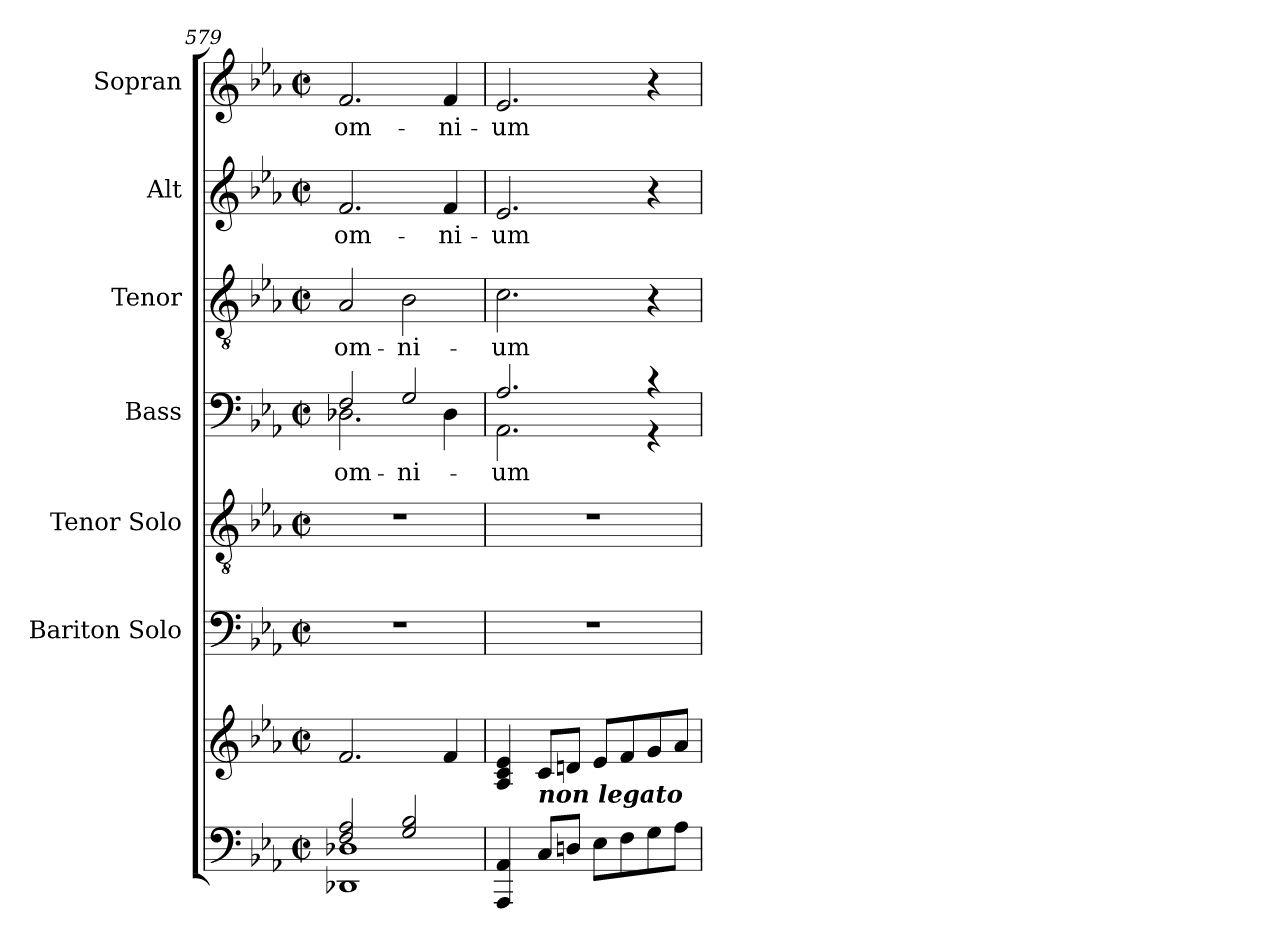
**kern	**kern	**kern	**kern	**kern	**text	**kern	**text	**kern	**text	**kern	**text
*part7	*part7	*part6	*part5	*part4	*part4	*part3	*part3	*part2	*part2	*part1	*part1
*staff8	*staff7	*staff6	*staff5	*staff4	*staff4	*staff3	*staff3	*staff2	*staff2	*staff1	*staff1
*	*	*I"Bariton Solo	*I"Tenor Solo	*I"Bass	*	*I"Tenor	*	*I"Alt	*	*I"Sopran	*
*	*	*	*	*I'B.	*	*I'T.	*	*I'A.	*	*I'S.	*
*clefF4	*clefG2	*clefF4	*clefGv2	*clefF4	*	*clefGv2	*	*clefG2	*	*clefG2	*
*k[b-e-a-]	*k[b-e-a-]	*k[b-e-a-]	*k[b-e-a-]	*k[b-e-a-]	*	*k[b-e-a-]	*	*k[b-e-a-]	*	*k[b-e-a-]	*
*E-:	*E-:	*E-:	*E-:	*E-:	*	*E-:	*	*E-:	*	*E-:	*
*M2/2	*M2/2	*M2/2	*M2/2	*M2/2	*	*M2/2	*	*M2/2	*	*M2/2	*
*met(c|)	*met(c|)	*met(c|)	*met(c|)	*met(c|)	*	*met(c|)	*	*met(c|)	*	*met(c|)	*
=579	=579	=579	=579	=579	=579	=579	=579	=579	=579	=579	=579
*^	*	*	*	*	*	*	*	*	*	*	*
!	!	!	!	!	!	!LO:LY:b	!	!LO:LY:b	!	!LO:LY:b	!	!LO:LY:b
*	*	*	*	*	*^	*	*	*	*	*	*	*
2F/ 2A-/	1DD-X 1D-X	2.f/	1r	1r	2F/	2.D-X\	om-	2A-/	om-	2.f/	om-	2.f/	om-
!	!	!	!	!	!	!	!LO:LY:b	!	!LO:LY:b	!	!	!	!
2G/ 2B-/	.	.	.	.	2G/	.	-ni-	2B-\	-ni-	.	.	.	.
!	!	!	!	!	!	!	!	!	!	!	!LO:LY:b	!	!LO:LY:b
.	.	4f/	.	.	.	4D-\	.	.	.	4f/	-ni-	4f/	-ni-
*v	*v	*	*	*	*	*	*	*	*	*	*	*	*
=580	=580	=580	=580	=580	=580	=580	=580	=580	=580	=580	=580	=580
!	!	!	!	!	!	!LO:LY:b	!	!LO:LY:b	!	!LO:LY:b	!	!LO:LY:b
4AAA-/ 4AA-/	4A-/ 4c/ 4e-/	1r	1r	2.A-/	2.AA-\	-um	2.c\	-um	2.e-/	-um	2.e-/	-um
!	!LO:TX:b:Bi:t=non legato	!	!	!	!	!	!	!	!	!	!	!
8C/L	8c/L	.	.	.	.	.	.	.	.	.	.	.
8Dn/J	8dn/J	.	.	.	.	.	.	.	.	.	.	.
8E-\L	8e-/L	.	.	.	.	.	.	.	.	.	.	.
8F\	8f/	.	.	.	.	.	.	.	.	.	.	.
8G\	8g/	.	.	4r	4r	.	4r	.	4r	.	4r	.
8A-\J	8a-/J	.	.	.	.	.	.	.	.	.	.	.
*	*	*	*	*v	*v	*	*	*	*	*	*	*
=	=	=	=	=	=	=	=	=	=	=	=
*-	*-	*-	*-	*-	*-	*-	*-	*-	*-	*-	*-
